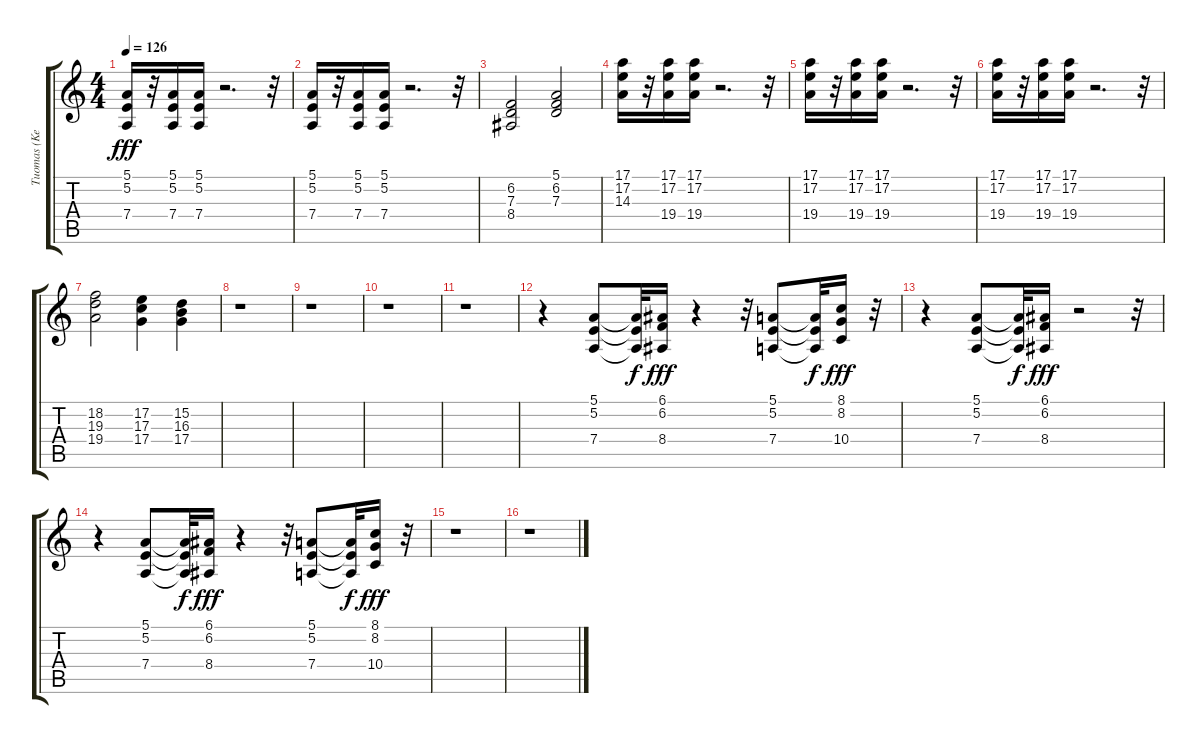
\track ("Tuomas (Keyboard 1)" "Tuomas (Ke") {instrument synthstrings1}
\staff {score tabs}
\tuning (E4 B3 G3 D3 A2 E2) {hide}
\ts (4 4)
\tempo 126
\clef g2
\ks c
(5.1 5.2 7.4).16{dy fff} r.32 (5.1 5.2 7.4).16 (5.1 5.2 7.4).16 r.2{d} r.32 |
(5.1 5.2 7.4).16 r.32 (5.1 5.2 7.4).16 (5.1 5.2 7.4).16 r.2{d} r.32 |
(6.2 7.3 8.4).2 (5.1 6.2 7.3).2 |
(17.1 17.2 14.3).16 r.32 (17.1 17.2 19.4).16 (17.1 17.2 19.4).16 r.2{d} r.32 |
(17.1 17.2 19.4).16 r.32 (17.1 17.2 19.4).16 (17.1 17.2 19.4).16 r.2{d} r.32 |
(17.1 17.2 19.4).16 r.32 (17.1 17.2 19.4).16 (17.1 17.2 19.4).16 r.2{d} r.32 |
(18.2 19.3 19.4).2 (17.2 17.3 17.4).4 (15.2 16.3 17.4).4 |
r.1 |
r.1 |
r.1 |
r.1 |
r.4 (5.1 5.2 7.4).8 (5.1{t} 5.2{t} 7.4{t}).32{dy f} (6.1 6.2 8.4).16{dy fff} r.4 r.32 (5.1 5.2 7.4).8 (5.1{t} 5.2{t} 7.4{t}).32{dy f} (8.1 8.2 10.4).16{dy fff} r.32 |
r.4 (5.1 5.2 7.4).8 (5.1{t} 5.2{t} 7.4{t}).32{dy f} (6.1 6.2 8.4).16{dy fff} r.2 r.32 |
r.4 (5.1 5.2 7.4).8 (5.1{t} 5.2{t} 7.4{t}).32{dy f} (6.1 6.2 8.4).16{dy fff} r.4 r.32 (5.1 5.2 7.4).8 (5.1{t} 5.2{t} 7.4{t}).32{dy f} (8.1 8.2 10.4).16{dy fff} r.32 |
r.1 |
r.1
